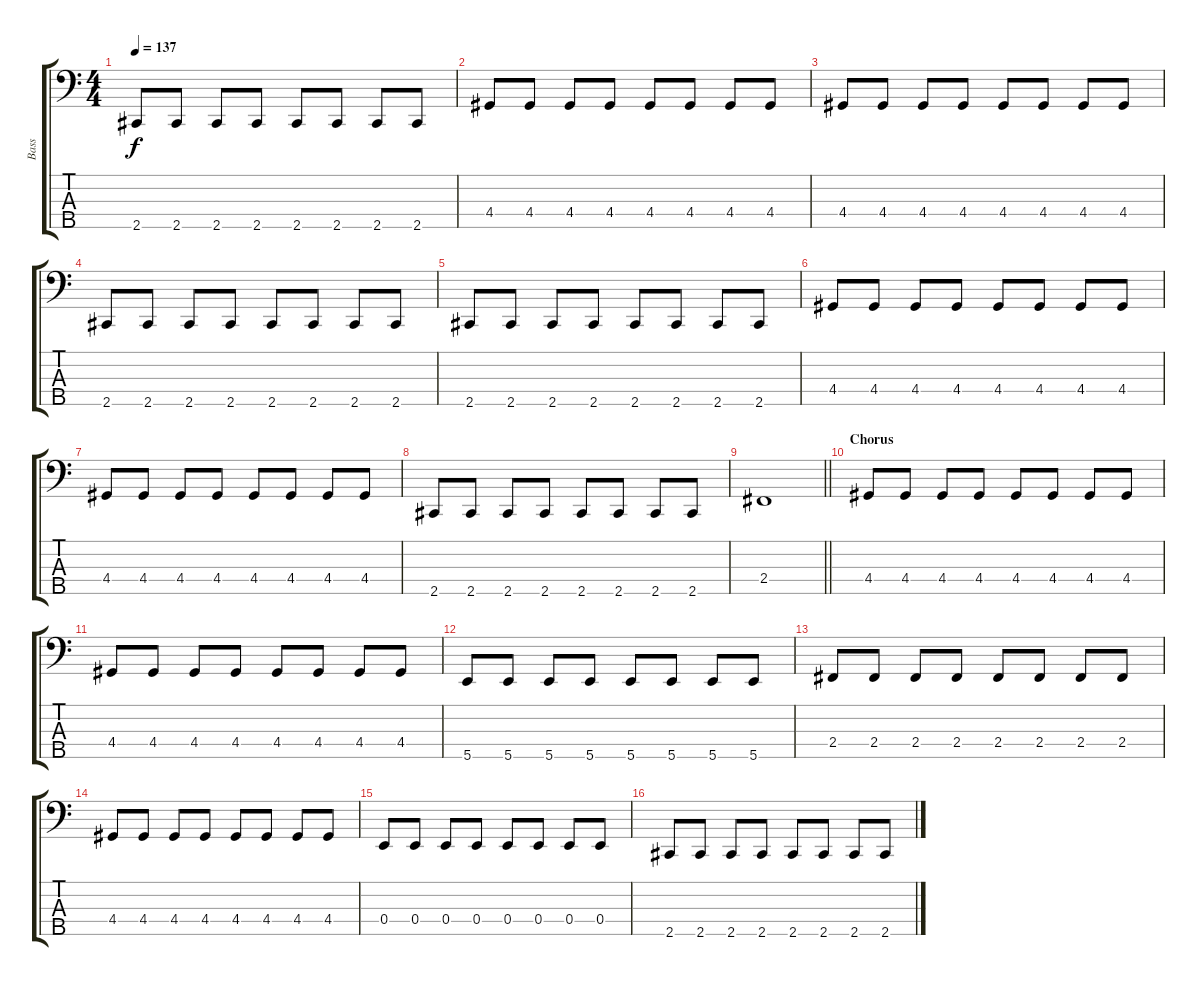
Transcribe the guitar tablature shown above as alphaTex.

\track ("Bass " "Bass ") {instrument electricbassfinger}
\staff {score tabs}
\tuning (G2 D2 A1 E1 B0) {hide}
\ts (4 4)
\tempo 137
\clef f4
\ks c
2.5.8{dy f} 2.5.8 2.5.8 2.5.8 2.5.8 2.5.8 2.5.8 2.5.8 |
4.4.8 4.4.8 4.4.8 4.4.8 4.4.8 4.4.8 4.4.8 4.4.8 |
4.4.8 4.4.8 4.4.8 4.4.8 4.4.8 4.4.8 4.4.8 4.4.8 |
2.5.8 2.5.8 2.5.8 2.5.8 2.5.8 2.5.8 2.5.8 2.5.8 |
2.5.8 2.5.8 2.5.8 2.5.8 2.5.8 2.5.8 2.5.8 2.5.8 |
4.4.8 4.4.8 4.4.8 4.4.8 4.4.8 4.4.8 4.4.8 4.4.8 |
4.4.8 4.4.8 4.4.8 4.4.8 4.4.8 4.4.8 4.4.8 4.4.8 |
2.5.8 2.5.8 2.5.8 2.5.8 2.5.8 2.5.8 2.5.8 2.5.8 |
\barLineRight lightlight
2.4.1 |
\section ("" "Chorus ")
4.4.8 4.4.8 4.4.8 4.4.8 4.4.8 4.4.8 4.4.8 4.4.8 |
4.4.8 4.4.8 4.4.8 4.4.8 4.4.8 4.4.8 4.4.8 4.4.8 |
5.5.8 5.5.8 5.5.8 5.5.8 5.5.8 5.5.8 5.5.8 5.5.8 |
2.4.8 2.4.8 2.4.8 2.4.8 2.4.8 2.4.8 2.4.8 2.4.8 |
4.4.8 4.4.8 4.4.8 4.4.8 4.4.8 4.4.8 4.4.8 4.4.8 |
0.4.8 0.4.8 0.4.8 0.4.8 0.4.8 0.4.8 0.4.8 0.4.8 |
2.5.8 2.5.8 2.5.8 2.5.8 2.5.8 2.5.8 2.5.8 2.5.8
